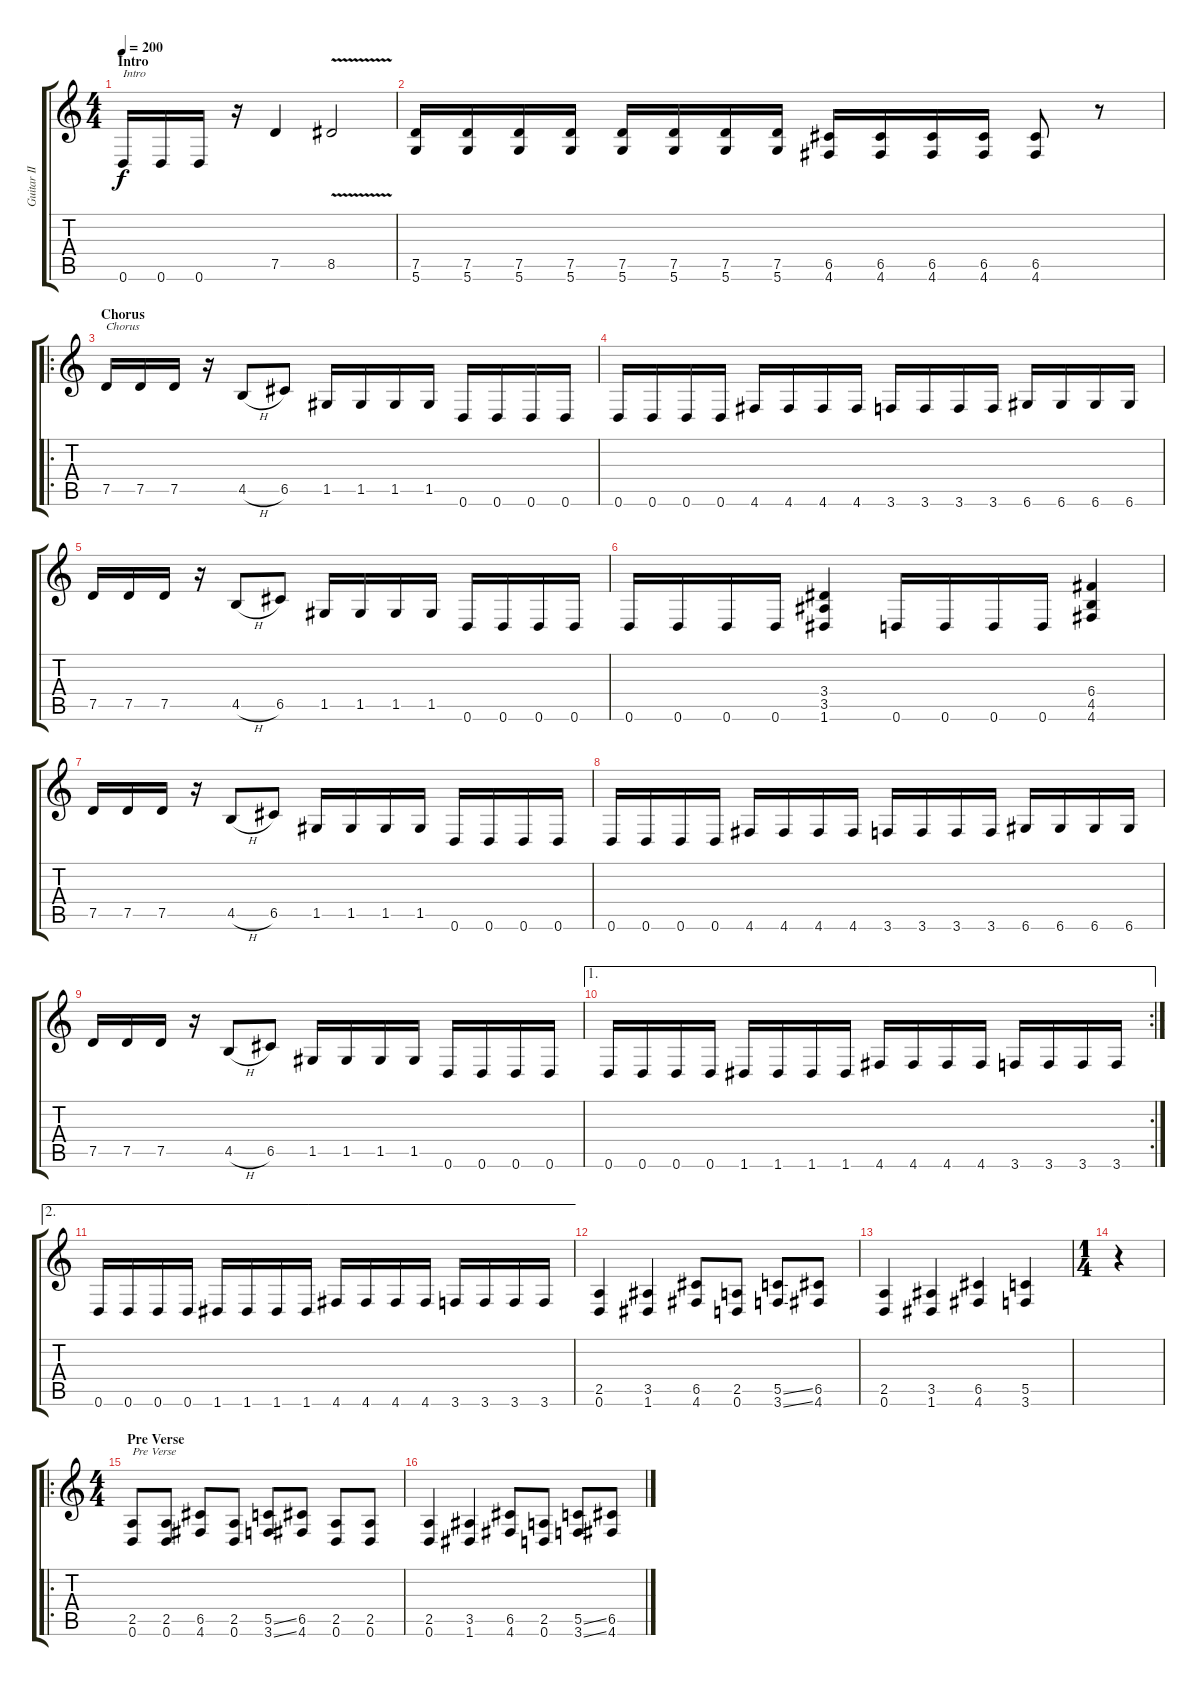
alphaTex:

\track ("Guitar II [Vogg]" "Guitar II ") {instrument distortionguitar}
\staff {score tabs}
\tuning (D4 A3 F3 C3 G2 D2) {hide}
\ts (4 4)
\section ("" "Intro")
\tempo 200
\clef g2
\ks c
0.6.16{txt "Intro" dy f instrument distortionguitar} 0.6.16 0.6.16 r.16 7.5.4 8.5{v}.2 |
(7.5 5.6).16 (7.5 5.6).16 (7.5 5.6).16 (7.5 5.6).16 (7.5 5.6).16 (7.5 5.6).16 (7.5 5.6).16 (7.5 5.6).16 (6.5 4.6).16 (6.5 4.6).16 (6.5 4.6).16 (6.5 4.6).16 (6.5 4.6).8 r.8 |
\ro
\section ("" "Chorus")
7.5.16{txt "Chorus"} 7.5.16 7.5.16 r.16 4.5{h}.8 6.5.8 1.5.16 1.5.16 1.5.16 1.5.16 0.6.16 0.6.16 0.6.16 0.6.16 |
0.6.16 0.6.16 0.6.16 0.6.16 4.6.16 4.6.16 4.6.16 4.6.16 3.6.16 3.6.16 3.6.16 3.6.16 6.6.16 6.6.16 6.6.16 6.6.16 |
7.5.16 7.5.16 7.5.16 r.16 4.5{h}.8 6.5.8 1.5.16 1.5.16 1.5.16 1.5.16 0.6.16 0.6.16 0.6.16 0.6.16 |
0.6.16 0.6.16 0.6.16 0.6.16 (3.4 3.5 1.6).4 0.6.16 0.6.16 0.6.16 0.6.16 (6.4 4.5 4.6).4 |
7.5.16 7.5.16 7.5.16 r.16 4.5{h}.8 6.5.8 1.5.16 1.5.16 1.5.16 1.5.16 0.6.16 0.6.16 0.6.16 0.6.16 |
0.6.16 0.6.16 0.6.16 0.6.16 4.6.16 4.6.16 4.6.16 4.6.16 3.6.16 3.6.16 3.6.16 3.6.16 6.6.16 6.6.16 6.6.16 6.6.16 |
7.5.16 7.5.16 7.5.16 r.16 4.5{h}.8 6.5.8 1.5.16 1.5.16 1.5.16 1.5.16 0.6.16 0.6.16 0.6.16 0.6.16 |
\ae 1
\rc 2
0.6.16 0.6.16 0.6.16 0.6.16 1.6.16 1.6.16 1.6.16 1.6.16 4.6.16 4.6.16 4.6.16 4.6.16 3.6.16 3.6.16 3.6.16 3.6.16 |
\ae 2
0.6.16 0.6.16 0.6.16 0.6.16 1.6.16 1.6.16 1.6.16 1.6.16 4.6.16 4.6.16 4.6.16 4.6.16 3.6.16 3.6.16 3.6.16 3.6.16 |
(2.5 0.6).4 (3.5 1.6).4 (6.5 4.6).8 (2.5 0.6).8 (5.5{ss} 3.6{ss}).8 (6.5 4.6).8 |
(2.5 0.6).4 (3.5 1.6).4 (6.5 4.6).4 (5.5 3.6).4 |
\ts (1 4)
r.4 |
\ro
\ts (4 4)
\section ("" "Pre Verse")
(2.5 0.6).8{txt "Pre Verse"} (2.5 0.6).8 (6.5 4.6).8 (2.5 0.6).8 (5.5{ss} 3.6{ss}).8 (6.5 4.6).8 (2.5 0.6).8 (2.5 0.6).8 |
(2.5 0.6).4 (3.5 1.6).4 (6.5 4.6).8 (2.5 0.6).8 (5.5{ss} 3.6{ss}).8 (6.5 4.6).8
